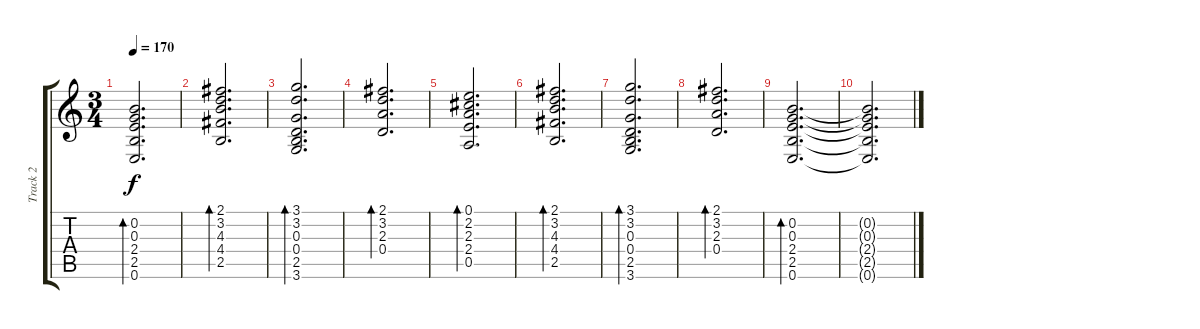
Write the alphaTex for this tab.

\track ("Track 2" "Track 2") {instrument acousticguitarsteel}
\staff {score tabs}
\tuning (E4 B3 G3 D3 A2 E2) {hide}
\ts (3 4)
\tempo 170
\clef g2
\ks c
(0.2 0.3 2.4 2.5 0.6).2{d bd 240 dy f} |
(2.1 3.2 4.3 4.4 2.5).2{d bd 240} |
(3.1 3.2 0.3 0.4 2.5 3.6).2{d bd 240} |
(2.1 3.2 2.3 0.4).2{d bd 240} |
(0.1 2.2 2.3 2.4 0.5).2{d bd 240} |
(2.1 3.2 4.3 4.4 2.5).2{d bd 240} |
(3.1 3.2 0.3 0.4 2.5 3.6).2{d bd 240} |
(2.1 3.2 2.3 0.4).2{d bd 240} |
(0.2 0.3 2.4 2.5 0.6).2{d bd 240} |
(0.2{t} 0.3{t} 2.4{t} 2.5{t} 0.6{t}).2{d}
